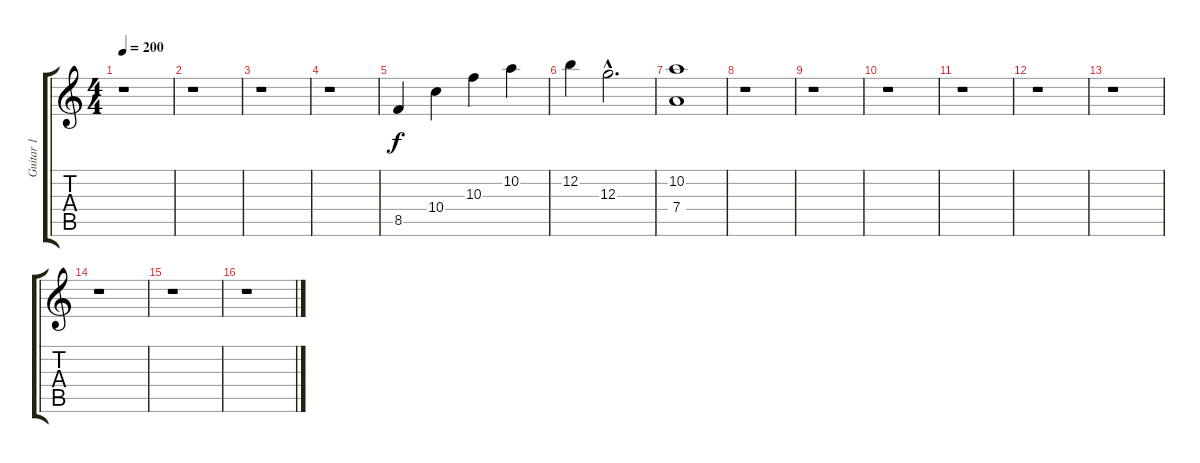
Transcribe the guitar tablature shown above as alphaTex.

\track ("Guitar 1" "Guitar 1") {instrument distortionguitar}
\staff {score tabs}
\tuning (E4 B3 G3 D3 A2 E2) {hide}
\ts (4 4)
\tempo 200
\clef g2
\ks c
r.1{dy f} |
r.1 |
r.1 |
r.1 |
8.5.4 10.4.4 10.3.4 10.2.4 |
12.2.4 12.3{hac}.2{d} |
(10.2 7.4).1 |
r.1 |
r.1 |
r.1 |
r.1 |
r.1 |
r.1 |
r.1 |
r.1 |
r.1
